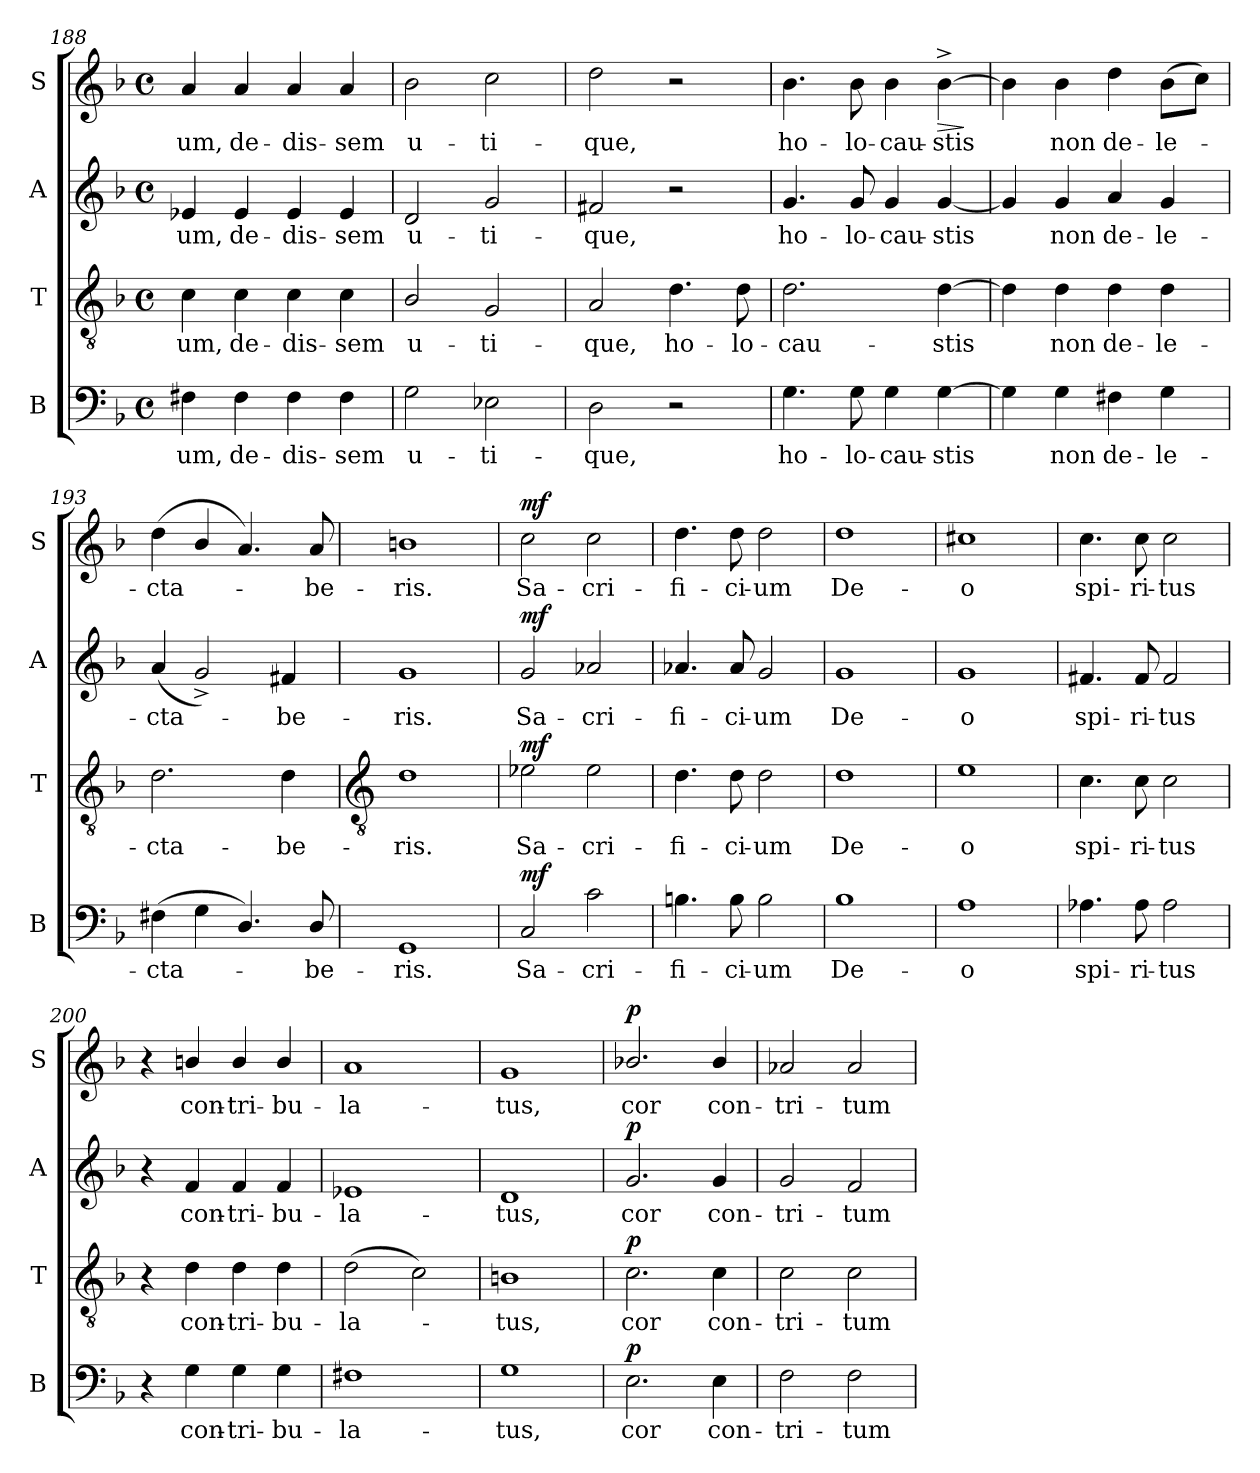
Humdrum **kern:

**kern	**text	**dynam	**kern	**text	**dynam	**kern	**text	**dynam	**kern	**text	**dynam
*part4	*part4	*part4	*part3	*part3	*part3	*part2	*part2	*part2	*part1	*part1	*part1
*staff4	*staff4	*staff4	*staff3	*staff3	*staff3	*staff2	*staff2	*staff2	*staff1	*staff1	*staff1
*I"B	*	*	*I"T	*	*	*I"A	*	*	*I"S	*	*
*I'B	*	*	*I'T	*	*	*I'A	*	*	*I'S	*	*
*clefF4	*	*	*clefGv2	*	*	*clefG2	*	*	*clefG2	*	*
*k[b-]	*	*	*k[b-]	*	*	*k[b-]	*	*	*k[b-]	*	*
*F:	*	*	*F:	*	*	*F:	*	*	*F:	*	*
*M4/4	*	*	*M4/4	*	*	*M4/4	*	*	*M4/4	*	*
*met(c)	*	*	*met(c)	*	*	*met(c)	*	*	*met(c)	*	*
=188	=188	=188	=188	=188	=188	=188	=188	=188	=188	=188	=188
!	!LO:LY:b	!	!	!LO:LY:b	!	!	!LO:LY:b	!	!	!LO:LY:b	!
4F#X	-um,	.	4c	-um,	.	4e-X	-um,	.	4a	-um,	.
!	!LO:LY:b	!	!	!LO:LY:b	!	!	!LO:LY:b	!	!	!LO:LY:b	!
4F#	de-	.	4c	de-	.	4e-	de-	.	4a	de-	.
!	!LO:LY:b	!	!	!LO:LY:b	!	!	!LO:LY:b	!	!	!LO:LY:b	!
4F#	-dis-	.	4c	-dis-	.	4e-	-dis-	.	4a	-dis-	.
!	!LO:LY:b	!	!	!LO:LY:b	!	!	!LO:LY:b	!	!	!LO:LY:b	!
4F#	-sem	.	4c	-sem	.	4e-	-sem	.	4a	-sem	.
=189	=189	=189	=189	=189	=189	=189	=189	=189	=189	=189	=189
!	!LO:LY:b	!	!	!LO:LY:b	!	!	!LO:LY:b	!	!	!LO:LY:b	!
2G	u-	.	2B-/	u-	.	2d	u-	.	2b-	u-	.
!	!LO:LY:b	!	!	!LO:LY:b	!	!	!LO:LY:b	!	!	!LO:LY:b	!
2E-X	-ti-	.	2G	-ti-	.	2g	-ti-	.	2cc	-ti-	.
=190	=190	=190	=190	=190	=190	=190	=190	=190	=190	=190	=190
!	!LO:LY:b	!	!	!LO:LY:b	!	!	!LO:LY:b	!	!	!LO:LY:b	!
2D	-que,	.	2A	-que,	.	2f#X	-que,	.	2dd	-que,	.
!	!	!	!	!LO:LY:b	!	!	!	!	!	!	!
2r	.	.	4.d	ho-	.	2r	.	.	2r	.	.
!	!	!	!	!LO:LY:b	!	!	!	!	!	!	!
.	.	.	8d	-lo-	.	.	.	.	.	.	.
=191	=191	=191	=191	=191	=191	=191	=191	=191	=191	=191	=191
!	!LO:LY:b	!	!	!LO:LY:b	!	!	!LO:LY:b	!	!	!LO:LY:b	!
4.G	ho-	.	2.d	-cau-	.	4.g	ho-	.	4.b-	ho-	.
!	!LO:LY:b	!	!	!	!	!	!LO:LY:b	!	!	!LO:LY:b	!
8G	-lo-	.	.	.	.	8g	-lo-	.	8b-	-lo-	.
!	!LO:LY:b	!	!	!	!	!	!LO:LY:b	!	!	!LO:LY:b	!
4G	-cau-	.	.	.	.	4g	-cau-	.	4b-	-cau-	.
!	!LO:LY:b	!	!	!LO:LY:b	!	!	!LO:LY:b	!	!	!LO:LY:b	!LO:HP:b
[4G	-stis	.	[4d	-stis	.	[4g	-stis	.	[4b-^	-stis	>
.	.	.	.	.	.	.	.	.	.	.	]
=192	=192	=192	=192	=192	=192	=192	=192	=192	=192	=192	=192
4G]	.	.	4d]	.	.	4g]	.	.	4b-]	.	.
!	!LO:LY:b	!	!	!LO:LY:b	!	!	!LO:LY:b	!	!	!LO:LY:b	!
4G	non	.	4d	non	.	4g	non	.	4b-	non	.
!	!LO:LY:b	!	!	!LO:LY:b	!	!	!LO:LY:b	!	!	!LO:LY:b	!
4F#X	de-	.	4d	de-	.	4a	de-	.	4dd	de-	.
!	!LO:LY:b	!	!	!LO:LY:b	!	!	!LO:LY:b	!	!	!LO:LY:b	!
4G	-le-	.	4d	-le-	.	4g	-le-	.	(>8b-L	-le-	.
.	.	.	.	.	.	.	.	.	8ccJ)	.	.
=193	=193	=193	=193	=193	=193	=193	=193	=193	=193	=193	=193
!	!LO:LY:b	!	!	!LO:LY:b	!	!	!LO:LY:b	!	!	!LO:LY:b	!
(>4F#X	-cta-	.	2.d	-cta-	.	(<4a	-cta-	.	(<4dd	cta-	.
4G	.	.	.	.	.	2g^)	.	.	4b-/	.	.
4.D/)	.	.	.	.	.	.	.	.	4.a)	.	.
!	!	!	!	!LO:LY:b	!	!	!LO:LY:b	!	!	!	!
.	.	.	4d	-be-	.	4f#X	be-	.	.	.	.
!	!LO:LY:b	!	!	!	!	!	!	!	!	!LO:LY:b	!
8D/	be-	.	.	.	.	.	.	.	8a	be-	.
!!LO:LB:g=z
=194	=194	=194	=194	=194	=194	=194	=194	=194	=194	=194	=194
*	*	*	*clefGv2	*	*	*	*	*	*	*	*
!	!LO:LY:b	!	!	!LO:LY:b	!	!	!LO:LY:b	!	!	!LO:LY:b	!
1GG	-ris.	.	1d	-ris.	.	1g	-ris.	.	1bn	-ris.	.
=195	=195	=195	=195	=195	=195	=195	=195	=195	=195	=195	=195
!	!LO:LY:b	!LO:DY:b	!	!LO:LY:b	!LO:DY:b	!	!LO:LY:b	!LO:DY:b	!	!LO:LY:b	!LO:DY:b
2C	Sa-	mf	2e-X	Sa-	mf	2g	Sa-	mf	2cc	Sa-	mf
!	!LO:LY:b	!	!	!LO:LY:b	!	!	!LO:LY:b	!	!	!LO:LY:b	!
2c	-cri-	.	2e-	-cri-	.	2a-X	-cri-	.	2cc	-cri-	.
=196	=196	=196	=196	=196	=196	=196	=196	=196	=196	=196	=196
!	!LO:LY:b	!	!	!LO:LY:b	!	!	!LO:LY:b	!	!	!LO:LY:b	!
4.Bn	-fi-	.	4.d	-fi-	.	4.a-X	-fi-	.	4.dd	-fi-	.
!	!LO:LY:b	!	!	!LO:LY:b	!	!	!LO:LY:b	!	!	!LO:LY:b	!
8B	-ci-	.	8d	-ci-	.	8a-	-ci-	.	8dd	-ci-	.
!	!LO:LY:b	!	!	!LO:LY:b	!	!	!LO:LY:b	!	!	!LO:LY:b	!
2B	-um	.	2d	-um	.	2g	-um	.	2dd	-um	.
=197	=197	=197	=197	=197	=197	=197	=197	=197	=197	=197	=197
!	!LO:LY:b	!	!	!LO:LY:b	!	!	!LO:LY:b	!	!	!LO:LY:b	!
1B-	De-	.	1d	De-	.	1g	De-	.	1dd	De-	.
=198	=198	=198	=198	=198	=198	=198	=198	=198	=198	=198	=198
!	!LO:LY:b	!	!	!LO:LY:b	!	!	!LO:LY:b	!	!	!LO:LY:b	!
1A	-o	.	1e	-o	.	1g	-o	.	1cc#X	-o	.
=199	=199	=199	=199	=199	=199	=199	=199	=199	=199	=199	=199
!	!LO:LY:b	!	!	!LO:LY:b	!	!	!LO:LY:b	!	!	!LO:LY:b	!
4.A-X	spi-	.	4.c	spi-	.	4.f#X	spi-	.	4.cc	spi-	.
!	!LO:LY:b	!	!	!LO:LY:b	!	!	!LO:LY:b	!	!	!LO:LY:b	!
8A-	-ri-	.	8c	-ri-	.	8f#	-ri-	.	8cc	-ri-	.
!	!LO:LY:b	!	!	!LO:LY:b	!	!	!LO:LY:b	!	!	!LO:LY:b	!
2A-	-tus	.	2c	-tus	.	2f#	-tus	.	2cc	-tus	.
=200	=200	=200	=200	=200	=200	=200	=200	=200	=200	=200	=200
4r	.	.	4r	.	.	4r	.	.	4r	.	.
!	!LO:LY:b	!	!	!LO:LY:b	!	!	!LO:LY:b	!	!	!LO:LY:b	!
4G	con-	.	4d	con-	.	4f	con-	.	4bn/	con-	.
!	!LO:LY:b	!	!	!LO:LY:b	!	!	!LO:LY:b	!	!	!LO:LY:b	!
4G	-tri-	.	4d	-tri-	.	4f	-tri-	.	4b/	-tri-	.
!	!LO:LY:b	!	!	!LO:LY:b	!	!	!LO:LY:b	!	!	!LO:LY:b	!
4G	-bu-	.	4d	-bu-	.	4f	-bu-	.	4b/	-bu-	.
=201	=201	=201	=201	=201	=201	=201	=201	=201	=201	=201	=201
!	!LO:LY:b	!	!	!LO:LY:b	!	!	!LO:LY:b	!	!	!LO:LY:b	!
1F#X	-la-	.	(>2d	-la-	.	1e-X	-la-	.	1a	-la-	.
.	.	.	2c)	.	.	.	.	.	.	.	.
=202	=202	=202	=202	=202	=202	=202	=202	=202	=202	=202	=202
!	!LO:LY:b	!	!	!LO:LY:b	!	!	!LO:LY:b	!	!	!LO:LY:b	!
1G	-tus,	.	1Bn	tus,	.	1d	-tus,	.	1g	-tus,	.
=203	=203	=203	=203	=203	=203	=203	=203	=203	=203	=203	=203
!	!LO:LY:b	!LO:DY:b	!	!LO:LY:b	!LO:DY:b	!	!LO:LY:b	!LO:DY:b	!	!LO:LY:b	!LO:DY:b
2.E	cor	p	2.c	cor	p	2.g	cor	p	2.b-X/	cor	p
!	!LO:LY:b	!	!	!LO:LY:b	!	!	!LO:LY:b	!	!	!LO:LY:b	!
4E	con-	.	4c	con-	.	4g	con-	.	4b-/	con-	.
=204	=204	=204	=204	=204	=204	=204	=204	=204	=204	=204	=204
!	!LO:LY:b	!	!	!LO:LY:b	!	!	!LO:LY:b	!	!	!LO:LY:b	!
2F	-tri-	.	2c	-tri-	.	2g	-tri-	.	2a-X	-tri-	.
!	!LO:LY:b	!	!	!LO:LY:b	!	!	!LO:LY:b	!	!	!LO:LY:b	!
2F	-tum	.	2c	-tum	.	2f	-tum	.	2a-	-tum	.
=	=	=	=	=	=	=	=	=	=	=	=
*-	*-	*-	*-	*-	*-	*-	*-	*-	*-	*-	*-
